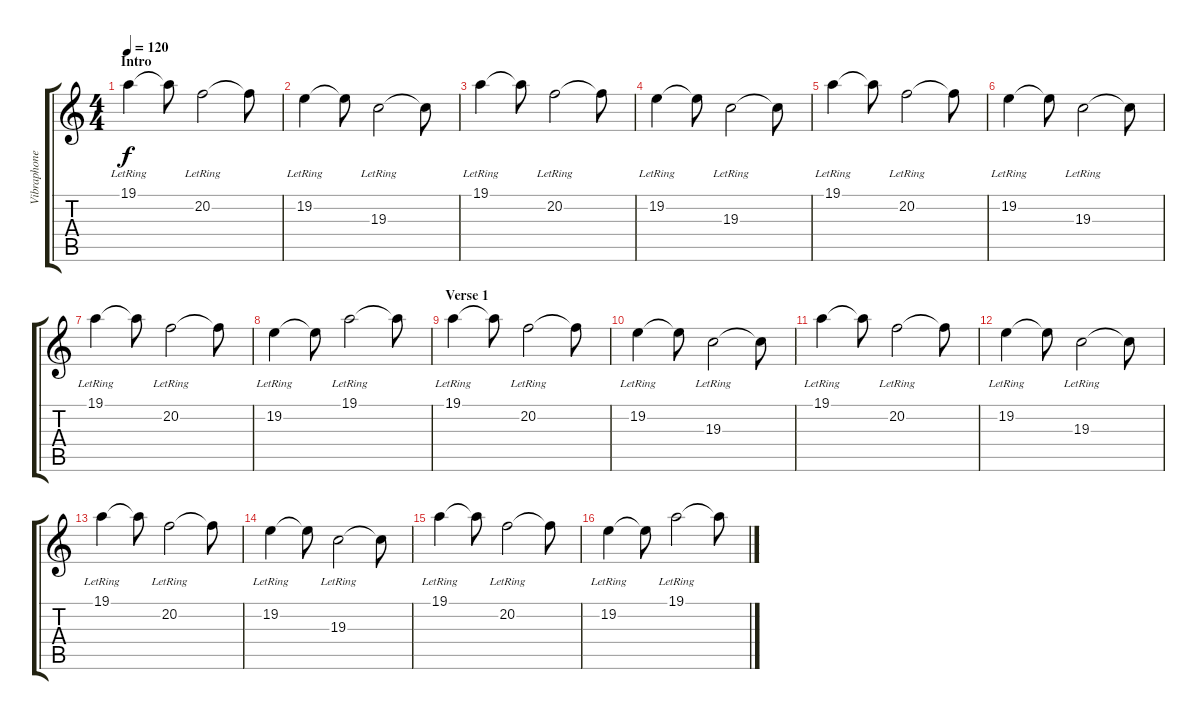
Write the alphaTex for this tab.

\track ("Vibraphone" "Vibraphone") {instrument vibraphone}
\staff {score tabs}
\tuning (D4 A3 F3 C3 G2 D2) {hide}
\ts (4 4)
\section ("" "Intro")
\tempo 120
\clef g2
\ks c
19.1{lr}.4{dy f instrument vibraphone} 19.1{t}.8 20.2{lr}.2 20.2{t}.8 |
19.2{lr}.4 19.2{t}.8 19.3{lr}.2 19.3{t}.8 |
19.1{lr}.4 19.1{t}.8 20.2{lr}.2 20.2{t}.8 |
19.2{lr}.4 19.2{t}.8 19.3{lr}.2 19.3{t}.8 |
19.1{lr}.4 19.1{t}.8 20.2{lr}.2 20.2{t}.8 |
19.2{lr}.4 19.2{t}.8 19.3{lr}.2 19.3{t}.8 |
19.1{lr}.4 19.1{t}.8 20.2{lr}.2 20.2{t}.8 |
19.2{lr}.4 19.2{t}.8 19.1{lr}.2 19.1{t}.8 |
\section ("" "Verse 1")
19.1{lr}.4 19.1{t}.8 20.2{lr}.2 20.2{t}.8 |
19.2{lr}.4 19.2{t}.8 19.3{lr}.2 19.3{t}.8 |
19.1{lr}.4 19.1{t}.8 20.2{lr}.2 20.2{t}.8 |
19.2{lr}.4 19.2{t}.8 19.3{lr}.2 19.3{t}.8 |
19.1{lr}.4 19.1{t}.8 20.2{lr}.2 20.2{t}.8 |
19.2{lr}.4 19.2{t}.8 19.3{lr}.2 19.3{t}.8 |
19.1{lr}.4 19.1{t}.8 20.2{lr}.2 20.2{t}.8 |
19.2{lr}.4 19.2{t}.8 19.1{lr}.2 19.1{t}.8
